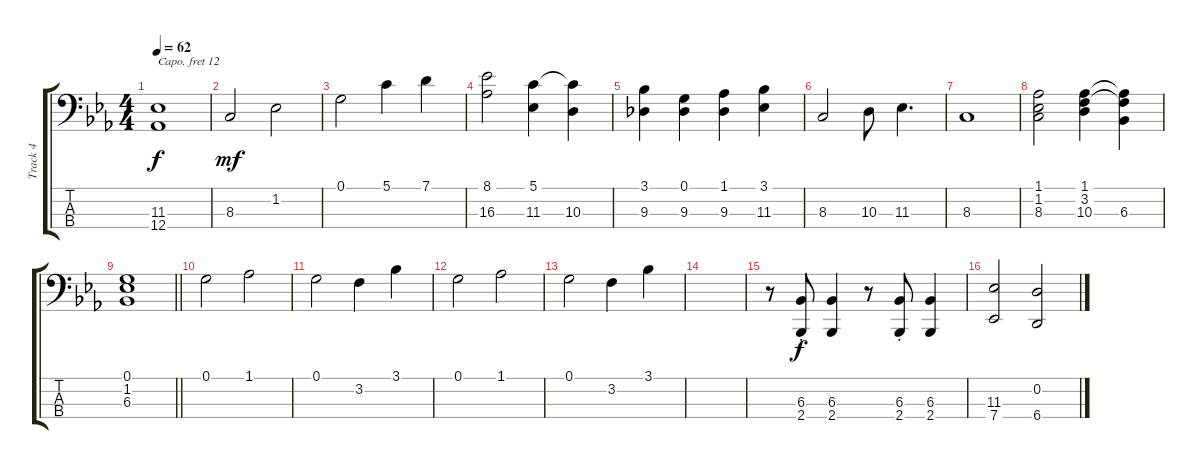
\track ("Track 4" "Track 4") {instrument stringensemble1}
\staff {score tabs}
\capo 12
\tuning (G2 D2 E1 Ab0) {hide}
\ts (4 4)
\tempo 62
\clef f4
\ks eb
(11.3 12.4).1{dy f} |
8.3.2{dy mf instrument trumpet} 1.2.2 |
0.1.2 5.1.4 7.1.4 |
(8.1 16.3).2 (5.1 11.3).4 (5.1{t} 10.3).4 |
(3.1 9.3).4 (0.1 9.3).4 (1.1 9.3).4 (3.1 11.3).4 |
8.3.2 10.3.8 11.3.4{d} |
8.3.1 |
(1.1 1.2 8.3).2 (1.1 3.2 10.3).4 (1.1{t} 3.2{t} 6.3).4 |
\barLineRight lightlight
(0.1 1.2 6.3).1 |
0.1.2{instrument stringensemble1} 1.1.2 |
0.1.2 3.2.4 3.1.4 |
0.1.2 1.1.2 |
0.1.2 3.2.4 3.1.4 |
|
r.8 (6.3{st} 2.4{st}).8{dy f} (6.3 2.4).4 r.8 (6.3{st} 2.4{st}).8 (6.3 2.4).4 |
(11.3 7.4).2 (0.2 6.4).2
